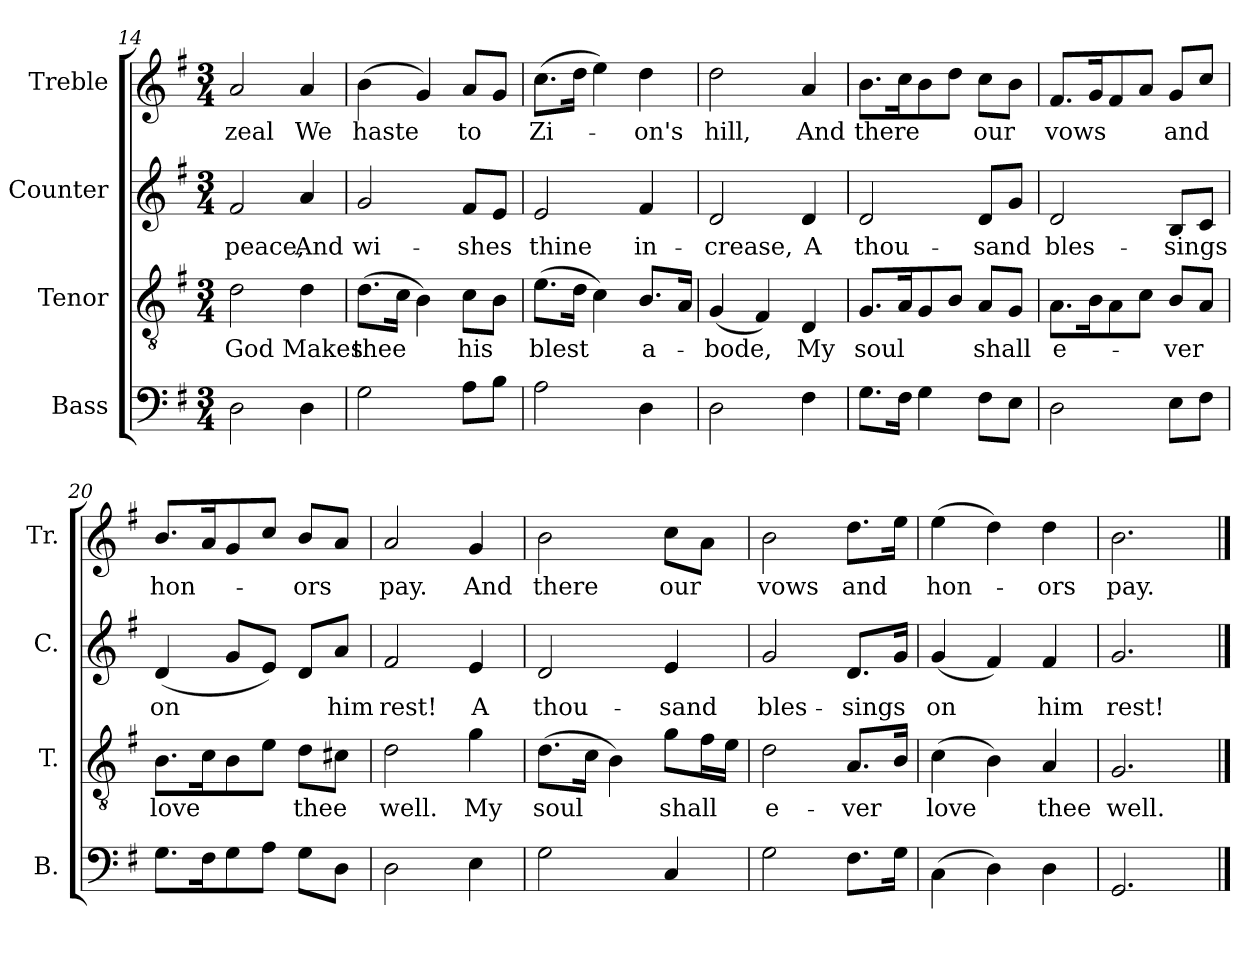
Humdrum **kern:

**kern	**kern	**text	**kern	**text	**kern	**text
*part4	*part3	*part3	*part2	*part2	*part1	*part1
*staff4	*staff3	*staff3	*staff2	*staff2	*staff1	*staff1
*I"Bass	*I"Tenor	*	*I"Counter	*	*I"Treble	*
*I'B.	*I'T.	*	*I'C.	*	*I'Tr.	*
*clefF4	*clefGv2	*	*clefG2	*	*clefG2	*
*k[f#]	*k[f#]	*	*k[f#]	*	*k[f#]	*
*M3/4	*M3/4	*	*M3/4	*	*M3/4	*
=14	=14	=14	=14	=14	=14	=14
2D\	2d\	God	2f#/	peace,	2a/	zeal
4D\	4d\	Makes	4a/	And	4a/	We
=15	=15	=15	=15	=15	=15	=15
2G\	(8.d\L	thee	2g/	wi-	(4b\	haste
.	16c\Jk	.	.	.	.	.
.	4B\)	.	.	.	4g/)	.
8A\L	8c\L	his	8f#/L	-shes	8a/L	to
8B\J	8B\J	.	8e/J	.	8g/J	.
=16	=16	=16	=16	=16	=16	=16
2A\	(8.e\L	blest	2e/	thine	(8.cc\L	Zi-
.	16d\Jk	.	.	.	16dd\Jk	.
.	4c\)	.	.	.	4ee\)	.
4D\	8.B/L	a-	4f#/	in-	4dd\	-on's
.	16A/Jk	.	.	.	.	.
=17	=17	=17	=17	=17	=17	=17
2D\	(4G/	-bode,	2d/	-crease,	2dd\	hill,
.	4F#/)	.	.	.	.	.
4F#\	4D/	My	4d/	A	4a/	And
!!LO:LB:g=z
=18	=18	=18	=18	=18	=18	=18
8.G\L	8.G/L	soul	2d/	thou-	8.b\L	there
16F#\Jk	16A/K	.	.	.	16cc\K	.
4G\	8G/	.	.	.	8b\	.
.	8B/J	.	.	.	8dd\J	.
8F#\L	8A/L	shall	8d/L	-sand	8cc\L	our
8E\J	8G/J	.	8g/J	.	8b\J	.
=19	=19	=19	=19	=19	=19	=19
2D\	8.A\L	e-	2d/	bles-	8.f#/L	vows
.	16B\K	.	.	.	16g/K	.
.	8A\	.	.	.	8f#/	.
.	8c\J	.	.	.	8a/J	.
8E\L	8B/L	-ver	8B/L	-sings	8g/L	and
8F#\J	8A/J	.	8c/J	.	8cc/J	.
=20	=20	=20	=20	=20	=20	=20
8.G\L	8.B\L	love	(4d/	on	8.b/L	hon-
16F#\K	16c\K	.	.	.	16a/K	.
8G\	8B\	.	8g/L	.	8g/	.
8A\J	8e\J	.	8e/J)	.	8cc/J	.
8G\L	8d\L	thee	8d/L	.	8b/L	-ors
8D\J	8c#X\J	.	8a/J	him	8a/J	.
=21	=21	=21	=21	=21	=21	=21
2D\	2d\	well.	2f#/	rest!	2a/	pay.
4E\	4g\	My	4e/	A	4g/	And
=22	=22	=22	=22	=22	=22	=22
2G\	(8.d\L	soul	2d/	thou-	2b\	there
.	16c\Jk	.	.	.	.	.
.	4B\)	.	.	.	.	.
4C/	8g\L	shall	4e/	-sand	8cc\L	our
.	16f#\L	.	.	.	8a\J	.
.	16e\JJ	.	.	.	.	.
=23	=23	=23	=23	=23	=23	=23
2G\	2d\	e-	2g/	bles-	2b\	vows
8.F#\L	8.A/L	-ver	8.d/L	-sings	8.dd\L	and
16G\Jk	16B/Jk	.	16g/Jk	.	16ee\Jk	.
=24	=24	=24	=24	=24	=24	=24
(4C\	(4c\	love	(4g/	on	(4ee\	hon-
4D\)	4B\)	.	4f#/)	.	4dd\)	.
4D\	4A/	thee	4f#/	him	4dd\	-ors
=25	=25	=25	=25	=25	=25	=25
2.GG/	2.G/	well.	2.g/	rest!	2.b\	pay.
==	==	==	==	==	==	==
*-	*-	*-	*-	*-	*-	*-
